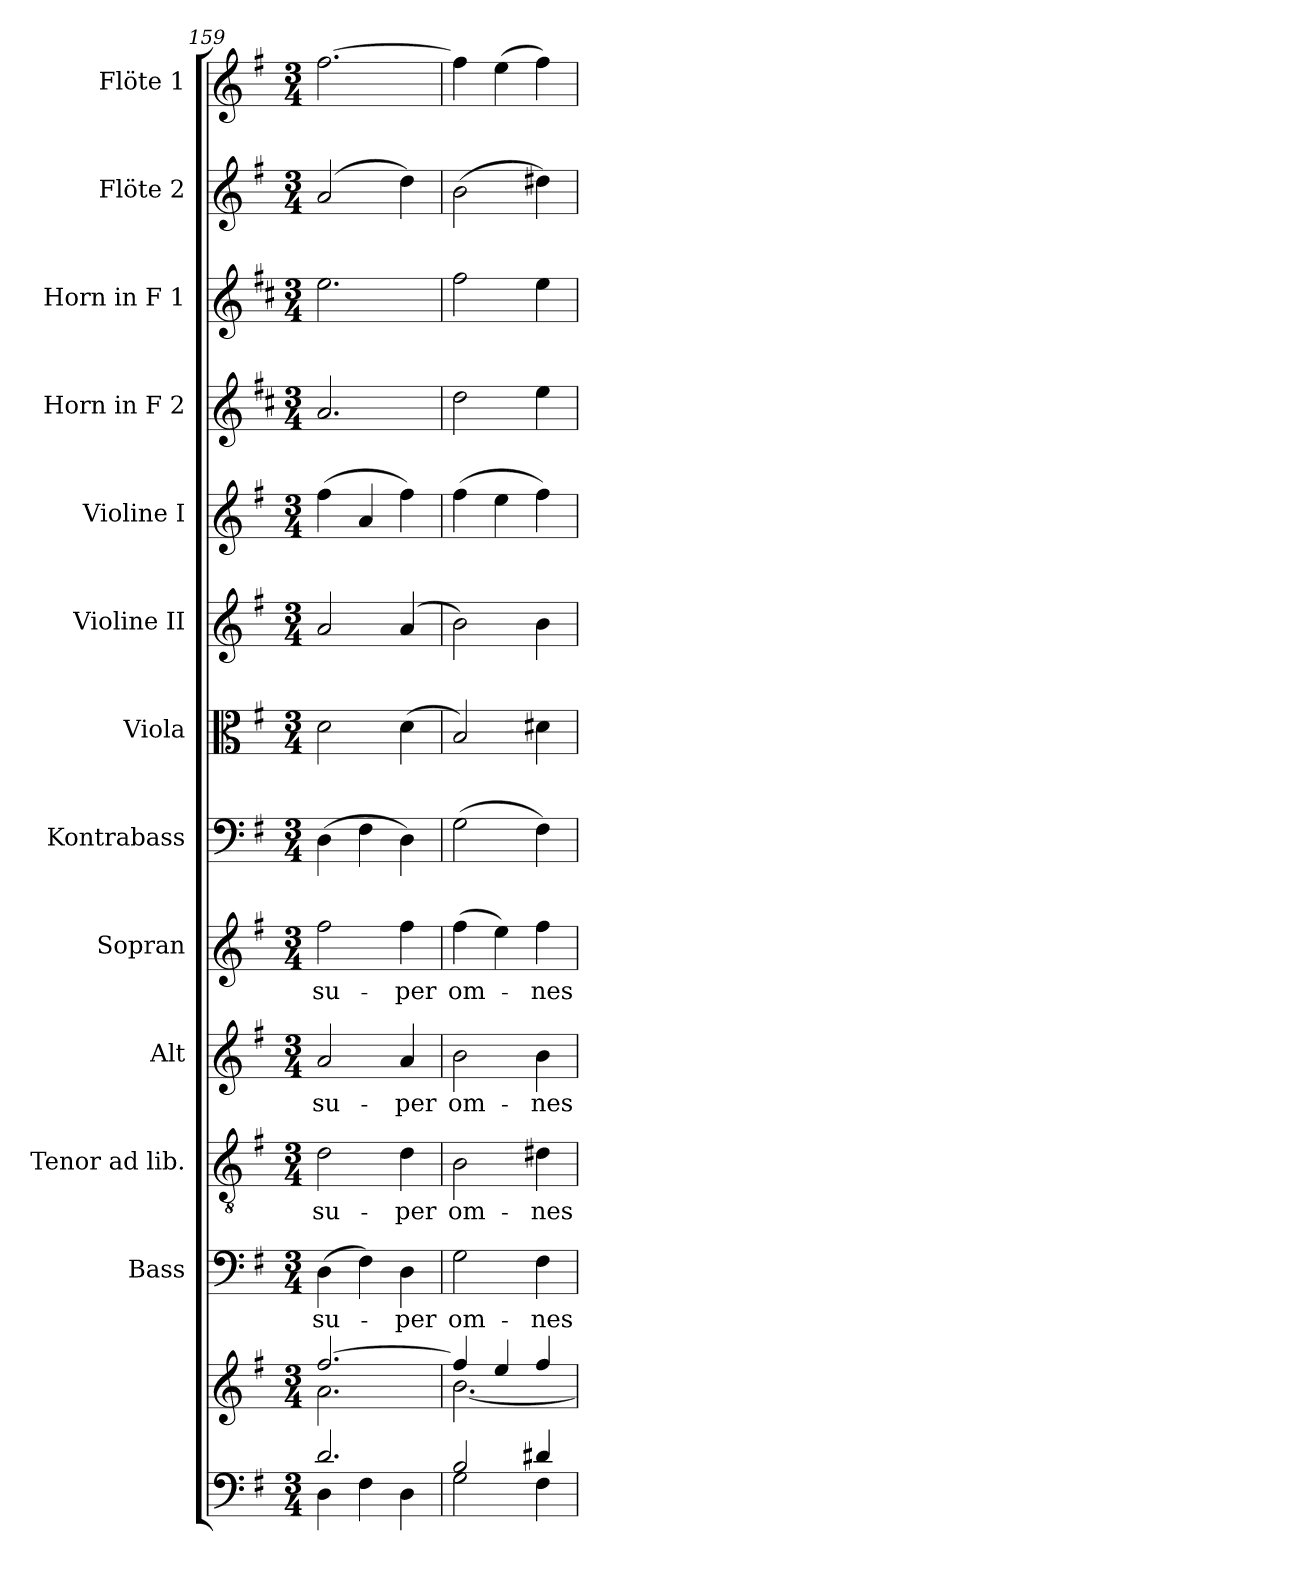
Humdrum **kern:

**kern	**kern	**kern	**text	**kern	**text	**kern	**text	**kern	**text	**kern	**kern	**kern	**kern	**kern	**kern	**kern	**kern
*part13	*part13	*part12	*part12	*part11	*part11	*part10	*part10	*part9	*part9	*part8	*part7	*part6	*part5	*part4	*part3	*part2	*part1
*staff14	*staff13	*staff12	*staff12	*staff11	*staff11	*staff10	*staff10	*staff9	*staff9	*staff8	*staff7	*staff6	*staff5	*staff4	*staff3	*staff2	*staff1
*	*	*I"Bass	*	*I"Tenor ad lib.	*	*I"Alt	*	*I"Sopran	*	*I"Kontrabass	*I"Viola	*I"Violine II	*I"Violine I	*I"Horn in F 2	*I"Horn in F 1	*I"Flöte 2	*I"Flöte 1
*	*	*I'B.	*	*I'T.	*	*I'A.	*	*I'S.	*	*I'Kb.	*I'Vla.	*I'Vl. II	*I'Vl. I	*	*	*I'Fl. 2	*I'Fl. 1
*clefF4	*clefG2	*clefF4	*	*clefGv2	*	*clefG2	*	*clefG2	*	*clefF4	*clefC3	*clefG2	*clefG2	*clefG2	*clefG2	*clefG2	*clefG2
*	*	*	*	*	*	*	*	*	*	*ITrd7c12	*	*	*	*ITrd4c7	*ITrd4c7	*	*
*k[f#]	*k[f#]	*k[f#]	*	*k[f#]	*	*k[f#]	*	*k[f#]	*	*k[f#]	*k[f#]	*k[f#]	*k[f#]	*k[f#]	*k[f#]	*k[f#]	*k[f#]
*G:	*G:	*G:	*	*G:	*	*G:	*	*G:	*	*G:	*G:	*G:	*G:	*G:	*G:	*G:	*G:
*M3/4	*M3/4	*M3/4	*	*M3/4	*	*M3/4	*	*M3/4	*	*M3/4	*M3/4	*M3/4	*M3/4	*M3/4	*M3/4	*M3/4	*M3/4
=159	=159	=159	=159	=159	=159	=159	=159	=159	=159	=159	=159	=159	=159	=159	=159	=159	=159
*^	*^	*	*	*	*	*	*	*	*	*	*	*	*	*	*	*	*
!	!	!	!	!	!LO:LY:b	!	!LO:LY:b	!	!LO:LY:b	!	!LO:LY:b	!	!	!	!	!	!	!	!
2.d/	4D\	[>2.ff#/	2.a\	(>4D\	su-	2d\	su-	2a/	su-	2ff#\	su-	(>4DD\	2d\	2a/	(>4ff#\	2.d/	2.a\	(2a/	[2.ff#\
.	4F#\	.	.	4F#\)	.	.	.	.	.	.	.	4FF#\	.	.	4a/	.	.	.	.
!	!	!	!	!	!LO:LY:b	!	!LO:LY:b	!	!LO:LY:b	!	!LO:LY:b	!	!	!	!	!	!	!	!
.	4D\	.	.	4D\	-per	4d\	-per	4a/	-per	4ff#\	-per	4DD\)	(>4d\	(4a/	4ff#\)	.	.	4dd\)	.
=160	=160	=160	=160	=160	=160	=160	=160	=160	=160	=160	=160	=160	=160	=160	=160	=160	=160	=160	=160
!	!	!	!	!	!LO:LY:b	!	!LO:LY:b	!	!LO:LY:b	!	!LO:LY:b	!	!	!	!	!	!	!	!
2B/	2G\	4ff#/]	[<2.b\	2G\	om-	2B\	om-	2b\	om-	(>4ff#\	om-	(>2GG\	2B/)	2b\)	(>4ff#\	2g\	2b\	(>2b\	4ff#\]
.	.	4ee/	.	.	.	.	.	.	.	4ee\)	.	.	.	.	4ee\	.	.	.	(>4ee\
!	!	!	!	!	!LO:LY:b	!	!LO:LY:b	!	!LO:LY:b	!	!LO:LY:b	!	!	!	!	!	!	!	!
4d#X/	4F#\	4ff#/	.	4F#\	-nes	4d#X\	-nes	4b\	-nes	4ff#\	-nes	4FF#\)	4d#X\	4b\	4ff#\)	4a\	4a\	4dd#X\)	4ff#\)
*v	*v	*	*	*	*	*	*	*	*	*	*	*	*	*	*	*	*	*	*
*	*v	*v	*	*	*	*	*	*	*	*	*	*	*	*	*	*	*	*
=	=	=	=	=	=	=	=	=	=	=	=	=	=	=	=	=	=
*-	*-	*-	*-	*-	*-	*-	*-	*-	*-	*-	*-	*-	*-	*-	*-	*-	*-
